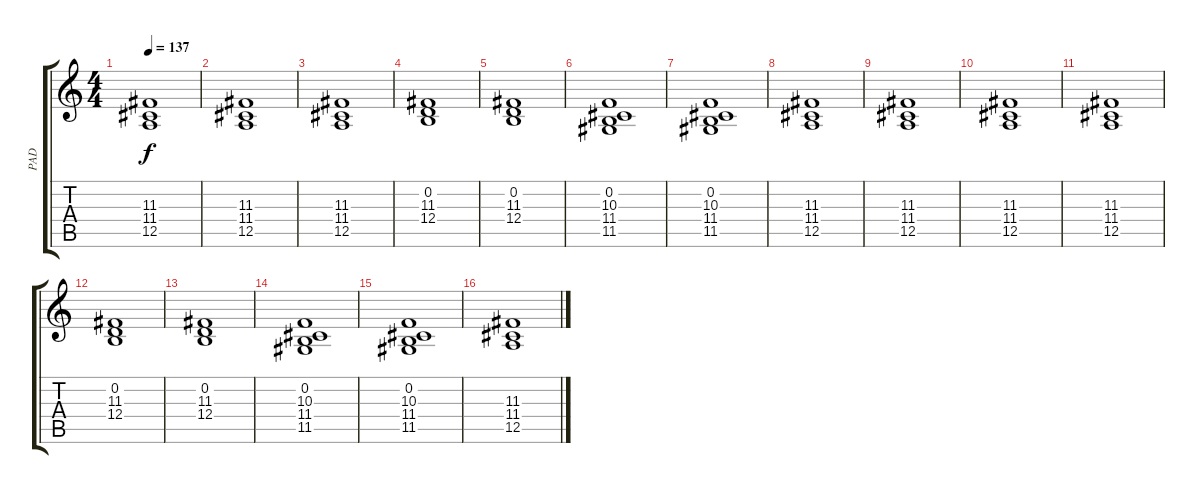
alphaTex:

\track ("PAD" "PAD") {instrument synthstrings1}
\staff {score tabs}
\tuning (E4 B3 G3 D3 A2 E2) {hide}
\ts (4 4)
\tempo 137
\clef g2
\ks c
(11.3 11.4 12.5).1{dy f} |
(11.3 11.4 12.5).1 |
(11.3 11.4 12.5).1 |
(0.2 11.3 12.4).1 |
(0.2 11.3 12.4).1 |
(0.2 10.3 11.4 11.5).1 |
(0.2 10.3 11.4 11.5).1 |
(11.3 11.4 12.5).1 |
(11.3 11.4 12.5).1 |
(11.3 11.4 12.5).1 |
(11.3 11.4 12.5).1 |
(0.2 11.3 12.4).1 |
(0.2 11.3 12.4).1 |
(0.2 10.3 11.4 11.5).1 |
(0.2 10.3 11.4 11.5).1 |
(11.3 11.4 12.5).1
